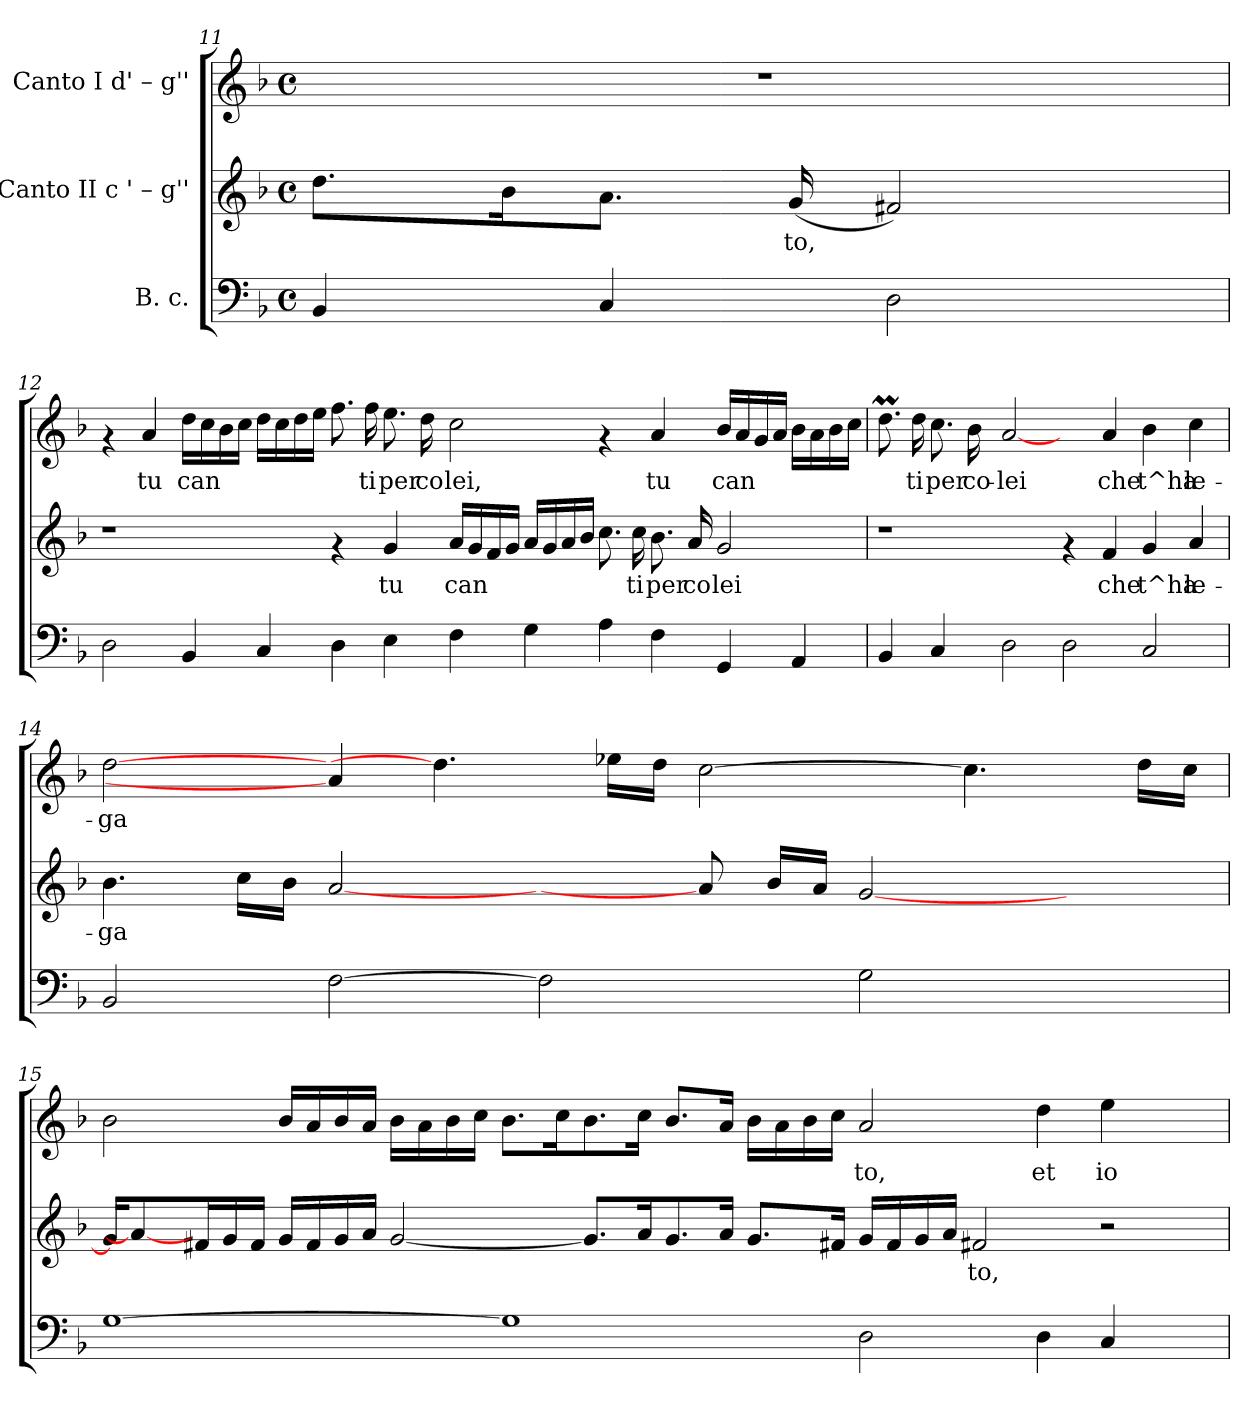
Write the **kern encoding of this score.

**kern	**kern	**text	**kern	**text
*part3	*part2	*part2	*part1	*part1
*staff3	*staff2	*staff2	*staff1	*staff1
*I"B. c.	*I"Canto II  c ' – g''	*	*I"Canto I  d' – g''	*
*clefF4	*clefG2	*	*clefG2	*
*k[b-]	*k[b-]	*	*k[b-]	*
*F:	*F:	*	*F:	*
*M4/4	*M4/4	*	*M4/4	*
*met(c)	*met(c)	*	*met(c)	*
=11	=11	=11	=11	=11
!	!	!LO:LY:b:cj	!	!
4BB-/	8.dd\L	--	1r	.
!	!	!LO:LY:b:cj	!	!
.	16b-\	--	.	.
!	!	!LO:LY:b:cj	!	!
4C/	8.a\J	--	.	.
!	!	!LO:LY:b:cj	!	!
.	(<16g/	-to,	.	.
!	!	!LO:LY:b:cj	!	!
2D\	2f#X/)	.	.	.
!!LO:PB:g=z
=12	=12	=12	=12	=12
2D\	1r	.	4rf	.
!	!	!	!	!LO:LY:b:cj
.	.	.	4a/	tu
!	!	!	!	!LO:LY:b:cj
4BB-/	.	.	16dd\L	can-
!	!	!	!	!LO:LY:b:cj
.	.	.	16cc\	--
!	!	!	!	!LO:LY:b:cj
.	.	.	16b-\	--
!	!	!	!	!LO:LY:b:cj
.	.	.	16cc\J	--
!	!	!	!	!LO:LY:b:cj
4C/	.	.	16dd\L	--
!	!	!	!	!LO:LY:b:cj
.	.	.	16cc\	--
!	!	!	!	!LO:LY:b:cj
.	.	.	16dd\	--
!	!	!	!	!LO:LY:b:cj
.	.	.	16ee\J	--
!	!	!	!	!LO:LY:b:cj
4D\	4rf	.	8.ff\	--
!	!	!	!	!LO:LY:b:cj
.	.	.	16ff\	-ti
!	!	!LO:LY:b:cj	!	!LO:LY:b:cj
4E\	4g/	tu	8.ee\	per
!	!	!	!	!LO:LY:b:cj
.	.	.	16dd\	co
!	!	!LO:LY:b:cj	!	!LO:LY:b:cj
4F\	16a/L	can-	2cc\	lei,
!	!	!LO:LY:b:cj	!	!
.	16g/	--	.	.
!	!	!LO:LY:b:cj	!	!
.	16f/	--	.	.
!	!	!LO:LY:b:cj	!	!
.	16g/J	--	.	.
!	!	!LO:LY:b:cj	!	!
4G\	16a/L	--	.	.
!	!	!LO:LY:b:cj	!	!
.	16g/	--	.	.
!	!	!LO:LY:b:cj	!	!
.	16a/	--	.	.
!	!	!LO:LY:b:cj	!	!
.	16b-/J	--	.	.
!	!	!LO:LY:b:cj	!	!
4A\	8.cc\	--	4rf	.
!	!	!LO:LY:b:cj	!	!
.	16cc\	-ti	.	.
!	!	!LO:LY:b:cj	!	!LO:LY:b:cj
4F\	8.b-\	per	4a/	tu
!	!	!LO:LY:b:cj	!	!
.	16a/	co	.	.
!	!	!LO:LY:b:cj	!	!LO:LY:b:cj
4GG/	2g/	lei	16b-/L	can-
!	!	!	!	!LO:LY:b:cj
.	.	.	16a/	--
!	!	!	!	!LO:LY:b:cj
.	.	.	16g/	--
!	!	!	!	!LO:LY:b:cj
.	.	.	16a/J	--
!	!	!	!	!LO:LY:b:cj
4AA/	.	.	16b-\L	--
!	!	!	!	!LO:LY:b:cj
.	.	.	16a\	--
!	!	!	!	!LO:LY:b:cj
.	.	.	16b-\	--
!	!	!	!	!LO:LY:b:cj
.	.	.	16cc\J	--
!!LO:LB:g=z
=13	=13	=13	=13	=13
!	!	!	!	!LO:LY:b:cj
4BB-/	1r	.	8.ddM\	--
!	!	!	!	!LO:LY:b:cj
.	.	.	16dd\	-ti
!	!	!	!	!LO:LY:b:cj
4C/	.	.	8.cc\	per
!	!	!	!	!LO:LY:b:cj
.	.	.	16b-\	co-
!	!	!	!	!LO:LY:b:cj
2D\	.	.	[2a/	-lei
2D\	4rf	.	4ryy	.
!	!	!LO:LY:b:cj	!	!LO:LY:b:cj
.	4f/	che	4a/	che
!	!	!LO:LY:b:cj	!	!LO:LY:b:cj
2C/	4g/	t^ha	4b-\	t^ha
!	!	!LO:LY:b:cj	!	!LO:LY:b:cj
.	4a/	le-	4cc\	le-
=14	=14	=14	=14	=14
!	!	!LO:LY:b:cj	!	!LO:LY:b:cj
2BB-/	4.b-\	-ga-	[>2dd\	-ga-
!	!	!LO:LY:b:cj	!	!
.	16cc\L	--	.	.
!	!	!LO:LY:b:cj	!	!
.	16b-\J	--	.	.
!	!	!LO:LY:b:cj	!	!
[>2F\	[<2a/	--	4a/]	.
!	!	!	!	!LO:LY:b:cj
.	.	.	4.dd\]	--
2F\]	4ryy	.	.	.
!	!	!	!	!LO:LY:b:cj
.	.	.	16ee-X\L	--
!	!	!	!	!LO:LY:b:cj
.	.	.	16dd\J	--
!	!	!LO:LY:b:cj	!	!LO:LY:b:cj
.	8a/]	--	[>2cc\	--
!	!	!LO:LY:b:cj	!	!
.	16b-/L	--	.	.
!	!	!LO:LY:b:cj	!	!
.	16a/J	--	.	.
!	!	!LO:LY:b:cj	!	!
2G\	[<2g/	--	.	.
!	!	!	!	!LO:LY:b:cj
.	.	.	4.cc\]	--
4ryy	4ryy	.	.	.
!	!	!	!	!LO:LY:b:cj
.	.	.	16dd\L	--
!	!	!	!	!LO:LY:b:cj
.	.	.	16cc\J	--
!!LO:LB:g=z
=15	=15	=15	=15	=15
!	!	!LO:LY:b:cj	!	!LO:LY:b:cj
[>1G	16g/L]	--	2b-\	--
.	4a/_	.	.	.
!	!	!LO:LY:b:cj	!	!
.	16f#X/	--	.	.
!	!	!LO:LY:b:cj	!	!
.	16g/	--	.	.
!	!	!LO:LY:b:cj	!	!
.	16f#/J	--	.	.
!	!	!LO:LY:b:cj	!	!LO:LY:b:cj
.	16g/L	--	16b-/L	--
!	!	!LO:LY:b:cj	!	!LO:LY:b:cj
.	16f#/	--	16a/	--
!	!	!LO:LY:b:cj	!	!LO:LY:b:cj
.	16g/	--	16b-/	--
!	!	!LO:LY:b:cj	!	!LO:LY:b:cj
.	16a/J	--	16a/J	--
!	!	!LO:LY:b:cj	!	!LO:LY:b:cj
.	[<2g/	--	16b-\L	--
!	!	!	!	!LO:LY:b:cj
.	.	.	16a\	--
!	!	!	!	!LO:LY:b:cj
.	.	.	16b-\	--
!	!	!	!	!LO:LY:b:cj
.	.	.	16cc\J	--
!	!	!	!	!LO:LY:b:cj
1G]	.	.	8.b-\L	--
!	!	!	!	!LO:LY:b:cj
.	.	.	16cc\	--
!	!	!LO:LY:b:cj	!	!LO:LY:b:cj
.	8.g/L]	--	8.b-\	--
!	!	!LO:LY:b:cj	!	!LO:LY:b:cj
.	16a/	--	16cc\J	--
!	!	!LO:LY:b:cj	!	!LO:LY:b:cj
.	8.g/	--	8.b-/L	--
!	!	!LO:LY:b:cj	!	!LO:LY:b:cj
.	16a/J	--	16a/J	--
!	!	!LO:LY:b:cj	!	!LO:LY:b:cj
.	8.g/L	--	16b-\L	--
!	!	!	!	!LO:LY:b:cj
.	.	.	16a\	--
!	!	!	!	!LO:LY:b:cj
.	.	.	16b-\	--
!	!	!LO:LY:b:cj	!	!LO:LY:b:cj
.	16f#X/J	--	16cc\J	--
!	!	!LO:LY:b:cj	!	!LO:LY:b:cj
2D\	16g/L	--	2a/	-to,
!	!	!LO:LY:b:cj	!	!
.	16f#/	--	.	.
!	!	!LO:LY:b:cj	!	!
.	16g/	--	.	.
!	!	!LO:LY:b:cj	!	!
.	16a/J	--	.	.
!	!	!LO:LY:b:cj	!	!
.	2f#X/	-to,	.	.
!	!	!	!	!LO:LY:b:cj
4D\	.	.	4dd\	et
!	!	!	!	!LO:LY:b:cj
4C/	2r	.	4ee\	io
4ryy	.	.	4ryy	.
=	=	=	=	=
*-	*-	*-	*-	*-
